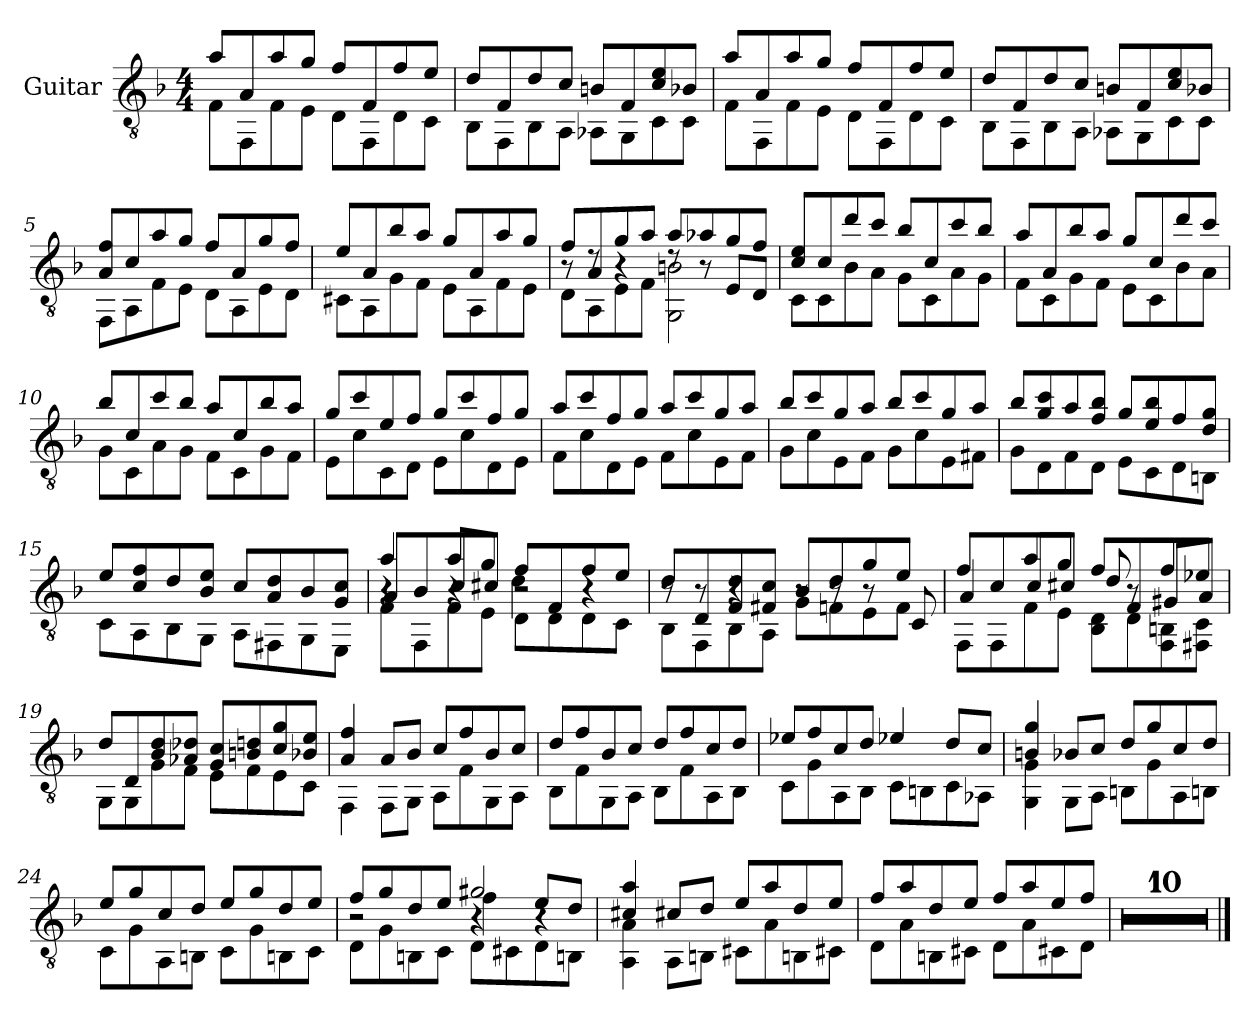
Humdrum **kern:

**kern
*part1
*staff1
*I"Guitar
*I'Guit.
*clefGv2
*k[b-]
*F:
*M4/4
=1
*^
8a/L	8F\L
8A/	8FF\
8a/	8F\
8g/J	8E\J
8f/L	8D\L
8F/	8FF\
8f/	8D\
8e/J	8C\J
=2	=2
8d/L	8BB-\L
8F/	8FF\
8d/	8BB-\
8c/J	8AA\J
8Bn/L	8AA-X\L
8F/	8GG\
8c/ 8e/	8C\
8B-X/J	8C\J
=3	=3
8a/L	8F\L
8A/	8FF\
8a/	8F\
8g/J	8E\J
8f/L	8D\L
8F/	8FF\
8f/	8D\
8e/J	8C\J
=4	=4
8d/L	8BB-\L
8F/	8FF\
8d/	8BB-\
8c/J	8AA\J
8Bn/L	8AA-X\L
8F/	8GG\
8c/ 8e/	8C\
8B-X/J	8C\J
!!LO:LB:g=z	!!
=5	=5
8A/ 8f/L	8FF\L
8c/	8AA\
8a/	8F\
8g/J	8E\J
8f/L	8D\L
8A/	8AA\
8g/	8E\
8f/J	8D\J
=6	=6
8e/L	8C#X\L
8A/	8AA\
8b-/	8G\
8a/J	8F\J
8g/L	8E\L
8A/	8AA\
8a/	8F\
8g/J	8E\J
=7	=7
*	*^
8f/L	8D\L	8r
8A/	8AA\	8rd
8g/	8E\	4r
8a/J	8F\J	.
8a/L	2GG\ 2Bn\	8rd
8a-X/	.	8r
8g/	.	8E/L
8f/J	.	8D/J
*	*v	*v
=8	=8
8c/ 8e/L	8C\L
8c/	8C\
8dd/	8B-\
8cc/J	8A\J
8b-/L	8G\L
8c/	8C\
8cc/	8A\
8b-/J	8G\J
!!LO:LB:g=z	!!
=9	=9
8a/L	8F\L
8A/	8C\
8b-/	8G\
8a/J	8F\J
8g/L	8E\L
8c/	8C\
8dd/	8B-\
8cc/J	8A\J
=10	=10
8b-/L	8G\L
8c/	8C\
8cc/	8A\
8b-/J	8G\J
8a/L	8F\L
8c/	8C\
8b-/	8G\
8a/J	8F\J
=11	=11
8g/L	8E\L
8cc/	8c\
8e/	8C\
8f/J	8D\J
8g/L	8E\L
8cc/	8c\
8f/	8D\
8g/J	8E\J
=12	=12
8a/L	8F\L
8cc/	8c\
8f/	8D\
8g/J	8E\J
8a/L	8F\L
8cc/	8c\
8g/	8E\
8a/J	8F\J
!!LO:LB:g=z	!!
=13	=13
8b-/L	8G\L
8cc/	8c\
8g/	8E\
8a/J	8F\J
8b-/L	8G\L
8cc/	8c\
8g/	8E\
8a/J	8F#X\J
=14	=14
8b-/L	8G\L
8g/ 8cc/	8D\
8a/	8F\
8f/ 8b-/J	8D\J
8g/L	8E\L
8e/ 8b-/	8C\
8f/	8D\
8d/ 8g/J	8BBn\J
=15	=15
8e/L	8C\L
8c/ 8f/	8AA\
8d/	8BB-\
8B-/ 8e/J	8GG\J
8c/L	8AA\L
8A/ 8d/	8FF#X\
8B-/	8GG\
8G/ 8c/J	8EE\J
=16	=16
*^	*^
4a/	8F\L	8A/L	4r
.	8FF\	8B-/	.
8a/L	8F\	8c/	4r
8g/J	8E\J	8c#X/J	.
8f/L	8D\L	2r	4d\
8F/	8D\	.	.
8f/	8D\	.	4r
8e/J	8C\J	.	.
*	*	*v	*v
!!LO:LB:g=z
=17	=17	=17
8d/L	8BB-\L	8r
8D/	8FF\	8r
8F/ 8d/	8BB-\	4r
8F#X/ 8c/J	8AA\J	.
8B-/L	8G\L	8r
8d/	8Fn\	8r
8g/	8E\	8r
8e/J	8F\J	8C/
=18	=18	=18
8f/L	8FF\L	4A/
8c/	8FF\	.
8a/	8F\	8c/L
8g/J	8E\J	8c#X/J
8f/L	8BB-\ 8D\L	8d/
8F/	8D\	8r
8f/	8FF\ 8BBn\	8G#X/L
8e-X/J	8FF#X\ 8C\J	8A/J
*	*v	*v
=19	=19
8d/L	8GG\L
8D/	8GG\
8B-/ 8d/	8G\
8A-X/ 8d-X/J	8F\J
8G/ 8c/L	8E\L
8Bn/ 8dn/	8F\
8c/ 8g/	8E\
8B-X/ 8e/J	8C\J
=20	=20
4A/ 4f/	4FF\
8A/L	8FF\L
8B-/J	8GG\J
8c/L	8AA\L
8f/	8F\
8B-/	8GG\
8c/J	8AA\J
!!LO:LB:g=z	!!
=21	=21
8d/L	8BB-\L
8f/	8F\
8B-/	8GG\
8c/J	8AA\J
8d/L	8BB-\L
8f/	8F\
8c/	8AA\
8d/J	8BB-\J
=22	=22
8e-X/L	8C\L
8f/	8G\
8c/	8AA\
8d/J	8BB-\J
4e-X/	8C\L
.	8BBn\
8d/L	8C\
8c/J	8AA-X\J
=23	=23
4Bn/ 4g/	4GG\ 4G\
8B-X/L	8GG\L
8c/J	8AA\J
8d/L	8BBn\L
8g/	8G\
8c/	8AA\
8d/J	8BBn\J
=24	=24
8e/L	8C\L
8g/	8G\
8c/	8AA\
8d/J	8BBn\J
8e/L	8C\L
8g/	8G\
8d/	8BBn\
8e/J	8C\J
!!LO:LB:g=z	!!
=25	=25
*^	*^
8f/L	8D\L	2r	2r
8g/	8G\	.	.
8d/	8BBn\	.	.
8e/J	8C\J	.	.
4r	8D\L	2g#X/	4f\
.	8C#X\	.	.
8e/L	8D\	.	4r
8d/J	8BBn\J	.	.
*	*v	*v	*v
=26	=26
4c#X/ 4a/	4AA\ 4A\
8c#X/L	8AA\L
8d/J	8BBn\J
8e/L	8C#X\L
8a/	8A\
8d/	8BBn\
8e/J	8C#X\J
=27	=27
8f/L	8D\L
8a/	8A\
8d/	8BBn\
8e/J	8C#X\J
8f/L	8D\L
8a/	8A\
8e/	8C#X\
8f/J	8D\J
*v	*v
=28
1r
=29
1r
=30
1r
=31
1r
=32
1r
!!LO:LB:g=z
=33
1r
=34
1r
=35
1r
=36
1r
=37
1r
==
*-
